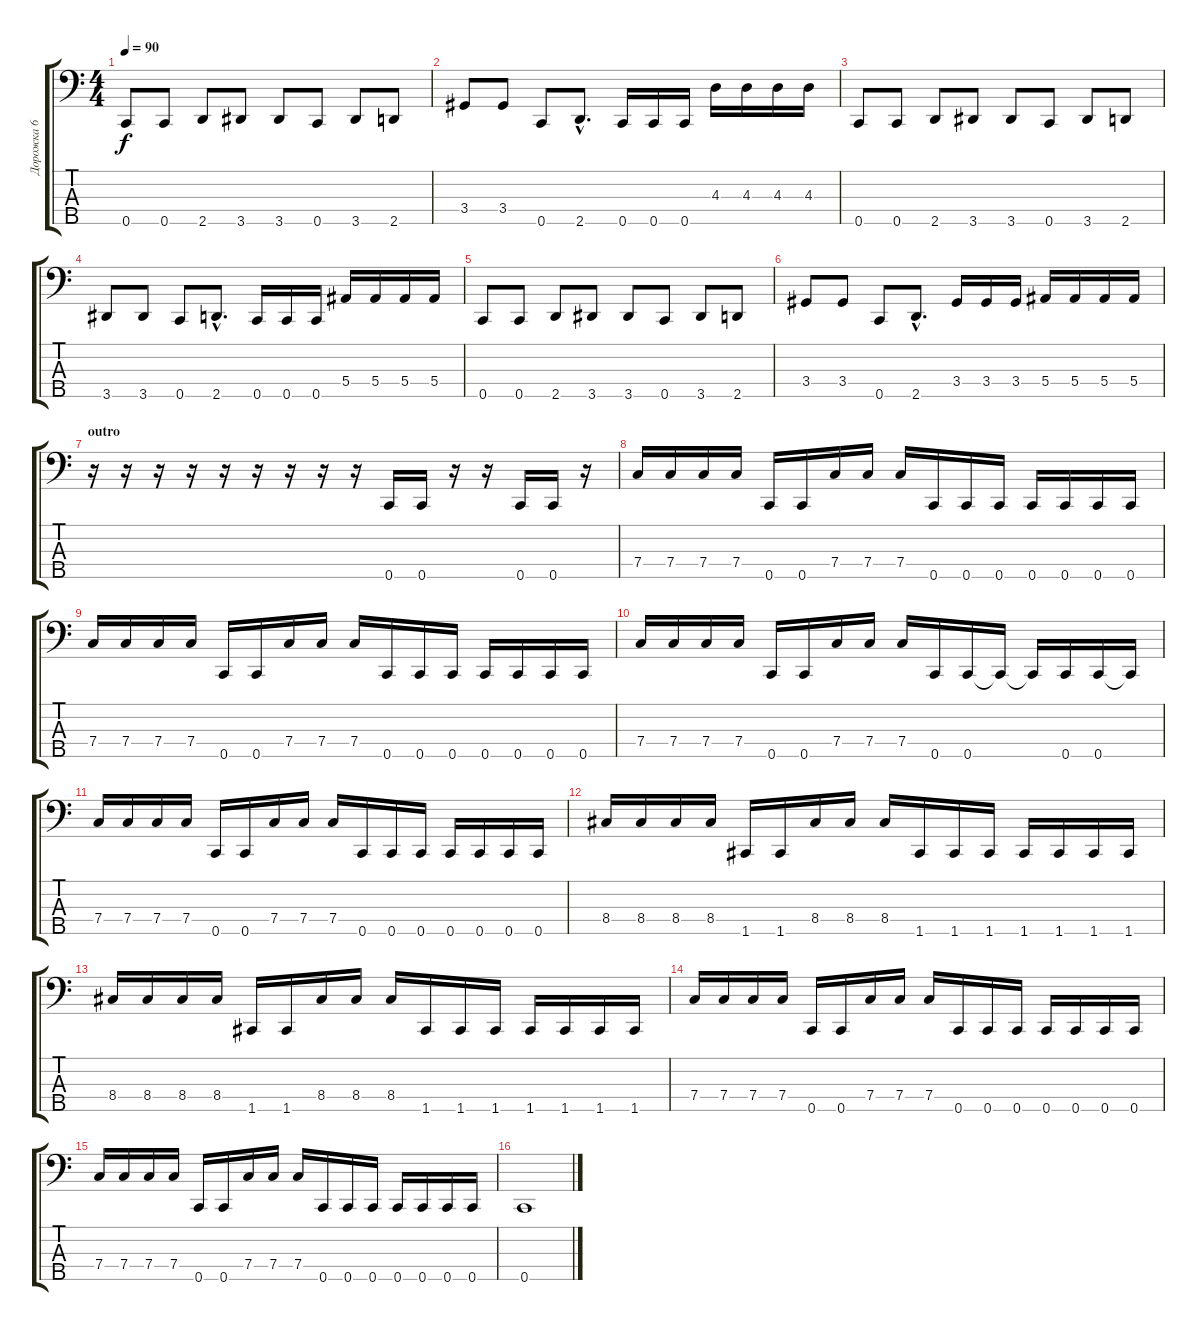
\track ("Дорожка 6" "Дорожка 6") {instrument electricbassfinger}
\staff {score tabs}
\tuning (Ab2 Eb2 Bb1 F1 C1) {hide}
\ts (4 4)
\tempo 90
\clef f4
\ks c
0.5.8{dy f} 0.5.8 2.5.8 3.5.8 3.5.8 0.5.8 3.5.8 2.5.8 |
3.4.8 3.4.8 0.5.8 2.5{hac}.8{d} 0.5.16 0.5.16 0.5.16 4.3.16 4.3.16 4.3.16 4.3.16 |
0.5.8 0.5.8 2.5.8 3.5.8 3.5.8 0.5.8 3.5.8 2.5.8 |
3.5.8 3.5.8 0.5.8 2.5{hac}.8{d} 0.5.16 0.5.16 0.5.16 5.4.16 5.4.16 5.4.16 5.4.16 |
0.5.8 0.5.8 2.5.8 3.5.8 3.5.8 0.5.8 3.5.8 2.5.8 |
3.4.8 3.4.8 0.5.8 2.5{hac}.8{d} 3.4.16 3.4.16 3.4.16 5.4.16 5.4.16 5.4.16 5.4.16 |
\section ("" "outro")
r.16 r.16 r.16 r.16 r.16 r.16 r.16 r.16 r.16 0.5.16 0.5.16 r.16 r.16 0.5.16 0.5.16 r.16 |
7.4.16 7.4.16 7.4.16 7.4.16 0.5.16 0.5.16 7.4.16 7.4.16 7.4.16 0.5.16 0.5.16 0.5.16 0.5.16 0.5.16 0.5.16 0.5.16 |
7.4.16 7.4.16 7.4.16 7.4.16 0.5.16 0.5.16 7.4.16 7.4.16 7.4.16 0.5.16 0.5.16 0.5.16 0.5.16 0.5.16 0.5.16 0.5.16 |
7.4.16 7.4.16 7.4.16 7.4.16 0.5.16 0.5.16 7.4.16 7.4.16 7.4.16 0.5.16 0.5.16 0.5{t}.16 0.5{t}.16 0.5.16 0.5.16 0.5{t}.16 |
7.4.16 7.4.16 7.4.16 7.4.16 0.5.16 0.5.16 7.4.16 7.4.16 7.4.16 0.5.16 0.5.16 0.5.16 0.5.16 0.5.16 0.5.16 0.5.16 |
8.4.16 8.4.16 8.4.16 8.4.16 1.5.16 1.5.16 8.4.16 8.4.16 8.4.16 1.5.16 1.5.16 1.5.16 1.5.16 1.5.16 1.5.16 1.5.16 |
8.4.16 8.4.16 8.4.16 8.4.16 1.5.16 1.5.16 8.4.16 8.4.16 8.4.16 1.5.16 1.5.16 1.5.16 1.5.16 1.5.16 1.5.16 1.5.16 |
7.4.16 7.4.16 7.4.16 7.4.16 0.5.16 0.5.16 7.4.16 7.4.16 7.4.16 0.5.16 0.5.16 0.5.16 0.5.16 0.5.16 0.5.16 0.5.16 |
7.4.16 7.4.16 7.4.16 7.4.16 0.5.16 0.5.16 7.4.16 7.4.16 7.4.16 0.5.16 0.5.16 0.5.16 0.5.16 0.5.16 0.5.16 0.5.16 |
0.5.1
